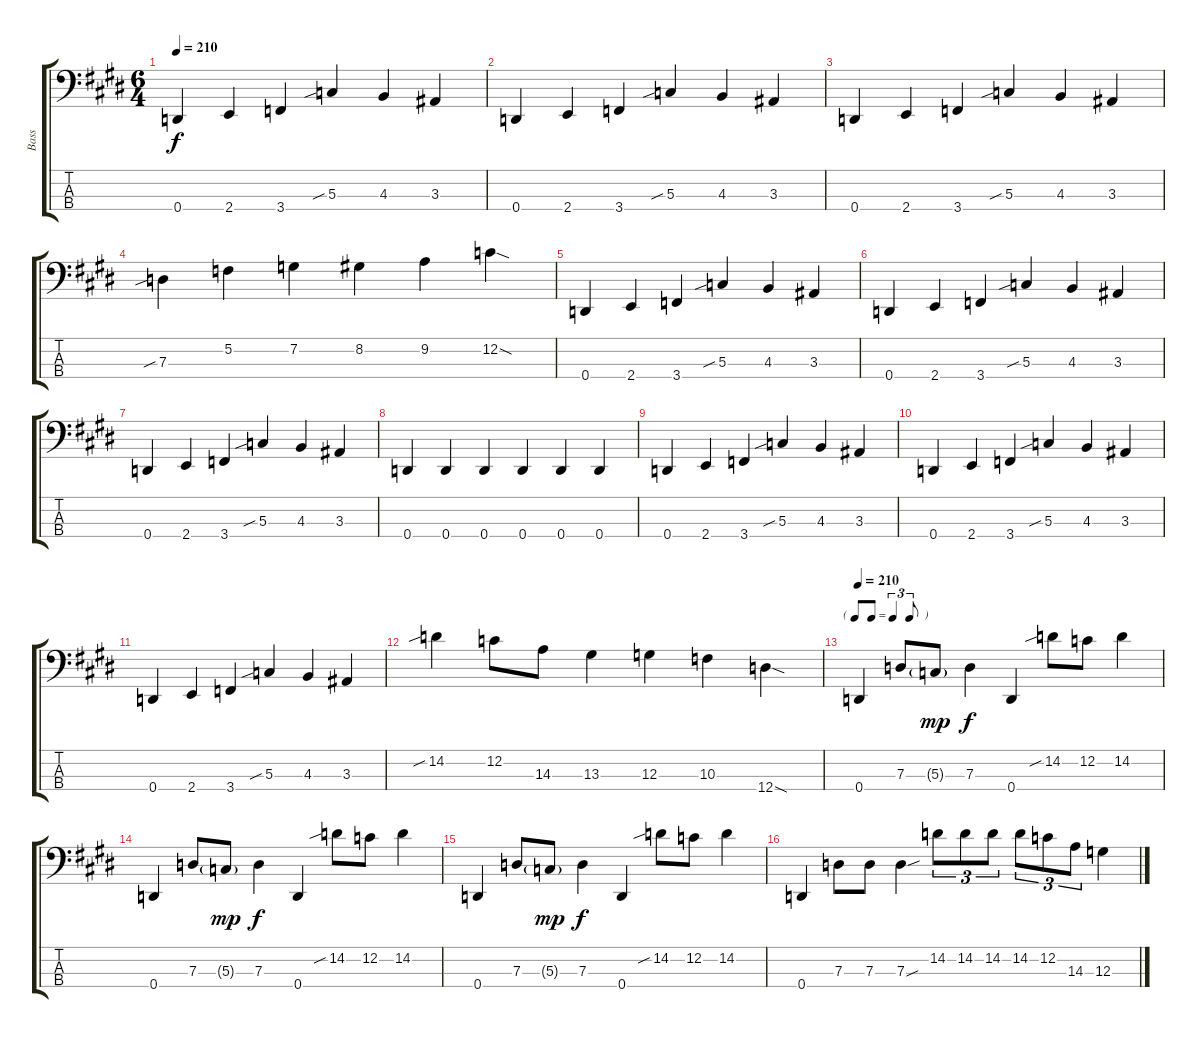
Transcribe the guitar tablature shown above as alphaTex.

\track ("Bass" "Bass") {instrument electricbasspick}
\staff {score tabs}
\tuning (F2 C2 G1 D1) {hide}
\ts (6 4)
\tempo 210
\clef f4
\ks c#minor
0.4.4{dy f} 2.4.4 3.4.4 5.3{sib}.4 4.3.4 3.3.4 |
0.4.4 2.4.4 3.4.4 5.3{sib}.4 4.3.4 3.3.4 |
0.4.4 2.4.4 3.4.4 5.3{sib}.4 4.3.4 3.3.4 |
7.3{sib}.4 5.2.4 7.2.4 8.2.4 9.2.4 12.2{sod}.4 |
0.4.4 2.4.4 3.4.4 5.3{sib}.4 4.3.4 3.3.4 |
0.4.4 2.4.4 3.4.4 5.3{sib}.4 4.3.4 3.3.4 |
0.4.4 2.4.4 3.4.4 5.3{sib}.4 4.3.4 3.3.4 |
0.4.4 0.4.4 0.4.4 0.4.4 0.4.4 0.4.4 |
0.4.4 2.4.4 3.4.4 5.3{sib}.4 4.3.4 3.3.4 |
0.4.4 2.4.4 3.4.4 5.3{sib}.4 4.3.4 3.3.4 |
0.4.4 2.4.4 3.4.4 5.3{sib}.4 4.3.4 3.3.4 |
14.2{sib}.4 12.2.8 14.3.8 13.3.4 12.3.4 10.3.4 12.4{sod}.4 |
\tf triplet8th
\tempo 210
0.4.4 7.3.8 5.3{g}.8{dy mp} 7.3.4{dy f} 0.4.4 14.2{sib}.8 12.2.8 14.2.4 |
0.4.4 7.3.8 5.3{g}.8{dy mp} 7.3.4{dy f} 0.4.4 14.2{sib}.8 12.2.8 14.2.4 |
0.4.4 7.3.8 5.3{g}.8{dy mp} 7.3.4{dy f} 0.4.4 14.2{sib}.8 12.2.8 14.2.4 |
0.4.4 7.3.8 7.3.8 7.3{sou}.4 14.2.8{tu (3 2)} 14.2.8{tu (3 2)} 14.2.8{tu (3 2)} 14.2.8{tu (3 2)} 12.2.8{tu (3 2)} 14.3.8{tu (3 2)} 12.3.4
